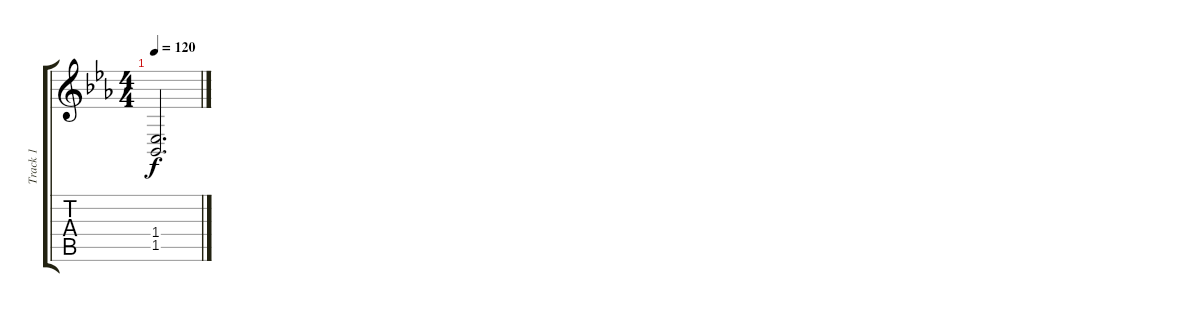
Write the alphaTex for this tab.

\track ("Track 1" "Track 1") {instrument brightacousticpiano}
\staff {score tabs}
\tuning (E4 B3 G3 D3 A2 E2) {hide}
\ts (4 4)
\tempo 120
\clef g2
\ks eb
(1.4 1.5).2{d dy f}
